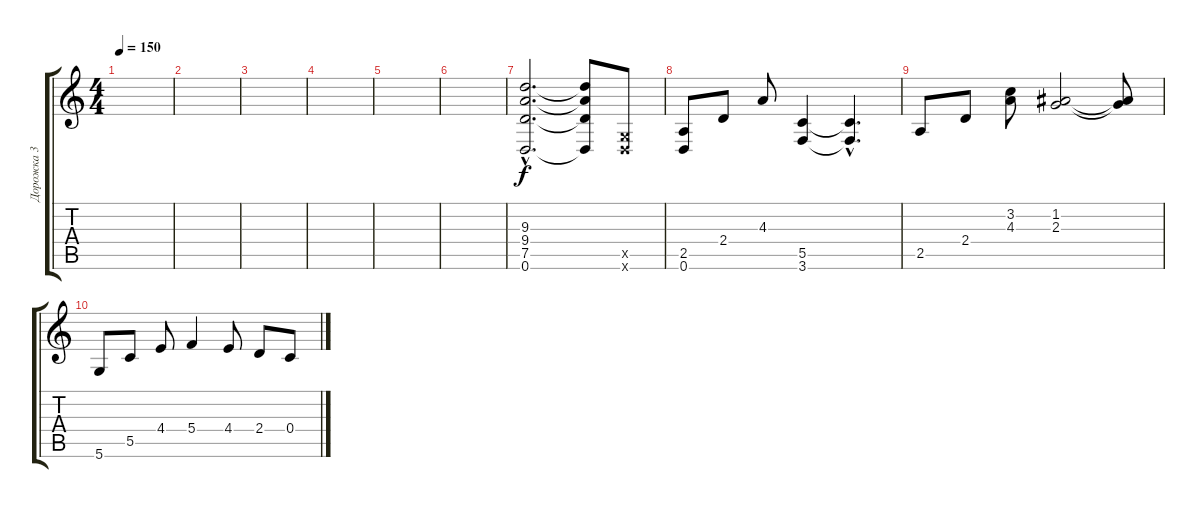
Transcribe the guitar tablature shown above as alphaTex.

\track ("Дорожка 3" "Дорожка 3") {instrument distortionguitar}
\staff {score tabs}
\tuning (D4 A3 F3 C3 G2 D2) {hide}
\ts (4 4)
\tempo 150
\clef g2
\ks c
|
|
|
|
|
|
(9.3{hac} 9.4{hac} 7.5{hac} 0.6{hac}).2{d} (9.3{t} 9.4{t} 7.5{t} 0.6{t}).8 (0.5{x} 0.6{x}).8 |
(2.5 0.6).8 2.4.8 4.3.8 (5.5 3.6).4 (5.5{hac t} 3.6{hac t}).4{d} |
2.5.8 2.4.8 (3.2 4.3).8 (1.2 2.3).2 (1.2{t} 2.3{t}).8 |
5.6.8 5.5.8 4.4.8 5.4.4 4.4.8 2.4.8 0.4.8
